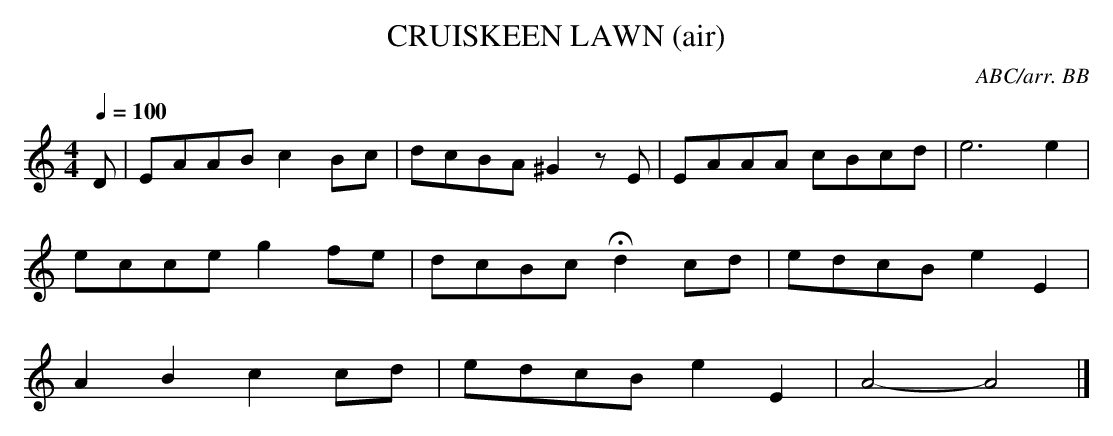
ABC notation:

X:1
T:CRUISKEEN LAWN (air)
C:ABC/arr. BB
Q:1/4=100
L:1/8
M:4/4
K:Am
D|EAAB c2Bc|dcBA ^G2zE|EAAA cBcd|e6e2|
ecce g2fe|dcBc Hd2 cd|edcB e2E2|
A2B2 c2cd|edcB e2E2|A4-A4 |]
